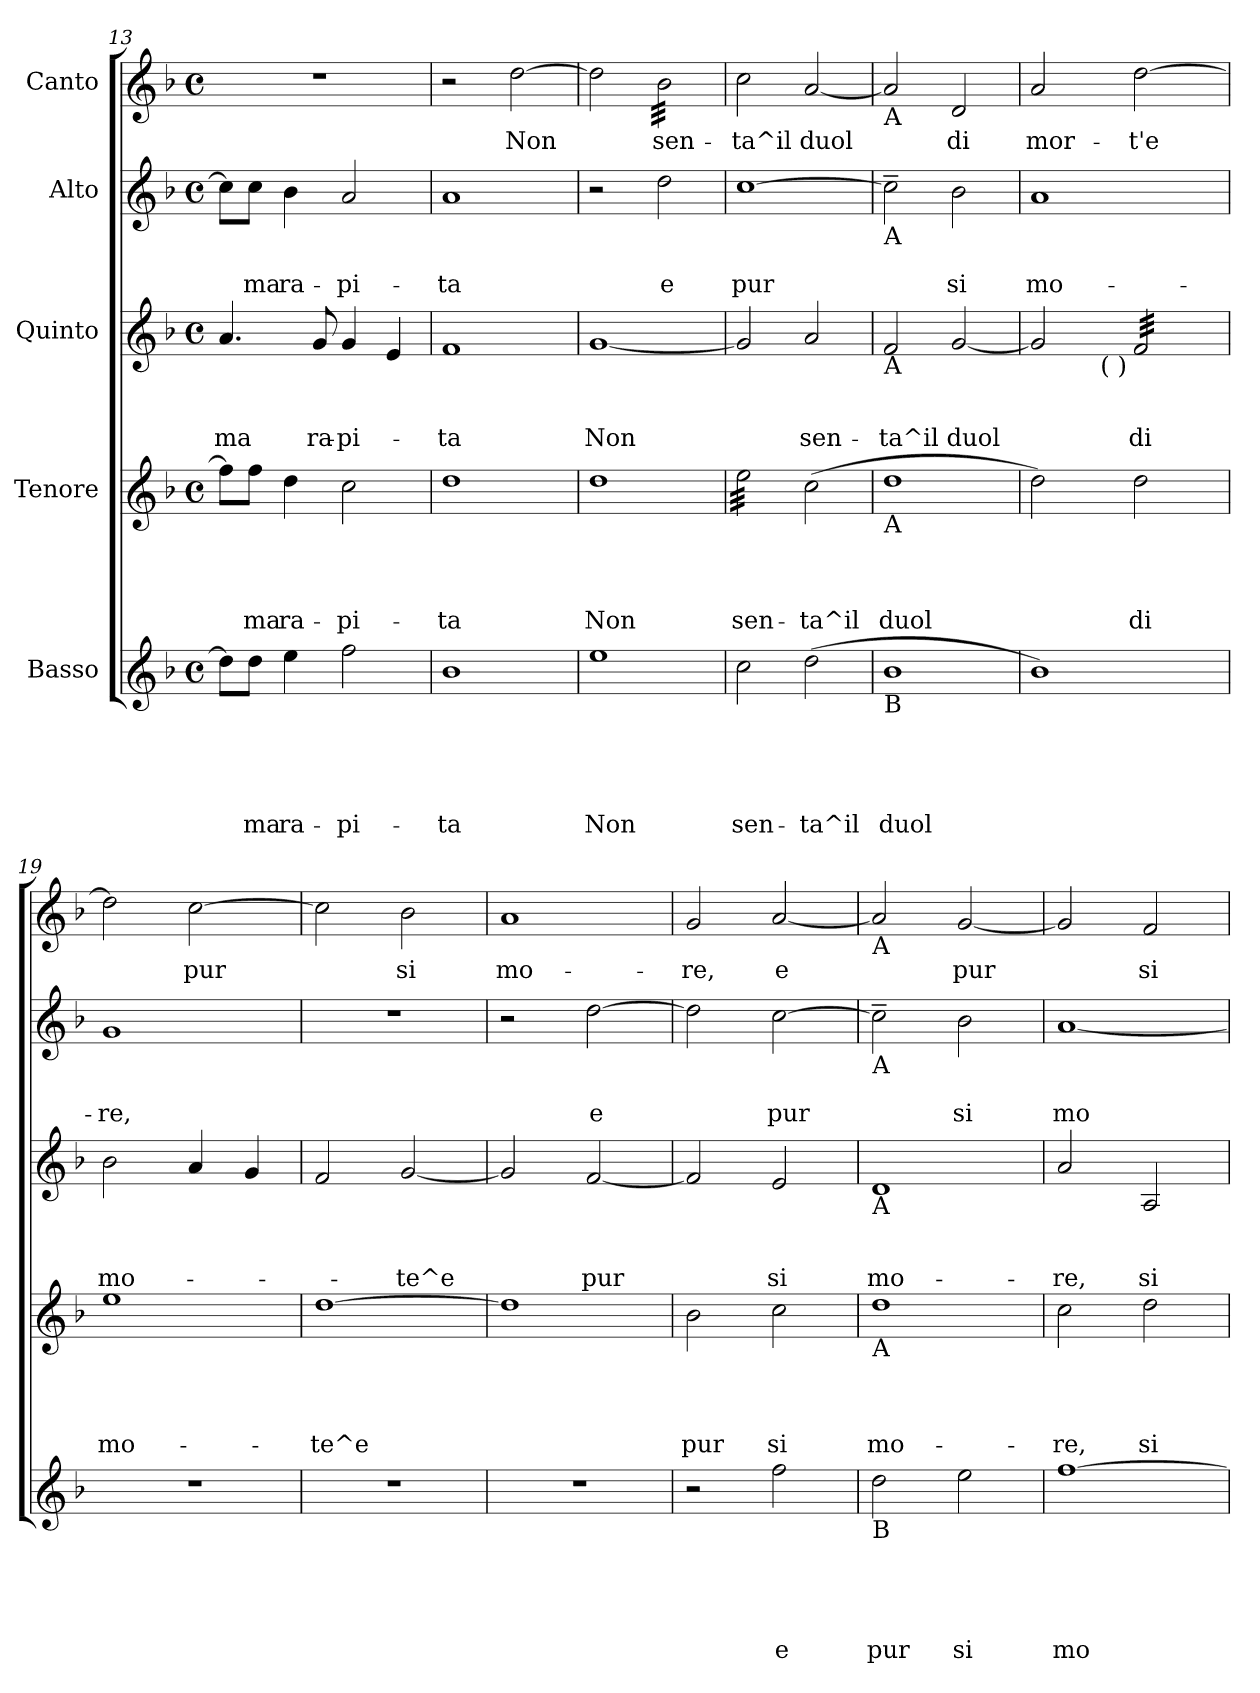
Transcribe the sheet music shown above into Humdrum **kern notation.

**kern	**text	**text	**text	**text	**text	**kern	**text	**text	**text	**text	**kern	**text	**text	**text	**kern	**text	**text	**kern	**text
*part5	*part5	*part5	*part5	*part5	*part5	*part4	*part4	*part4	*part4	*part4	*part3	*part3	*part3	*part3	*part2	*part2	*part2	*part1	*part1
*staff5	*staff5	*staff5	*staff5	*staff5	*staff5	*staff4	*staff4	*staff4	*staff4	*staff4	*staff3	*staff3	*staff3	*staff3	*staff2	*staff2	*staff2	*staff1	*staff1
*I"Basso	*	*	*	*	*	*I"Tenore	*	*	*	*	*I"Quinto	*	*	*	*I"Alto	*	*	*I"Canto	*
*clefG2	*	*	*	*	*	*clefG2	*	*	*	*	*clefG2	*	*	*	*clefG2	*	*	*clefG2	*
*k[b-]	*	*	*	*	*	*k[b-]	*	*	*	*	*k[b-]	*	*	*	*k[b-]	*	*	*k[b-]	*
*F:	*	*	*	*	*	*F:	*	*	*	*	*F:	*	*	*	*F:	*	*	*F:	*
*M4/4	*	*	*	*	*	*M4/4	*	*	*	*	*M4/4	*	*	*	*M4/4	*	*	*M4/4	*
*met(c)	*	*	*	*	*	*met(c)	*	*	*	*	*met(c)	*	*	*	*met(c)	*	*	*met(c)	*
=13	=13	=13	=13	=13	=13	=13	=13	=13	=13	=13	=13	=13	=13	=13	=13	=13	=13	=13	=13
!	!	!	!	!	!	!	!	!	!	!	!	!	!	!LO:LY:b	!	!	!	!	!
8dd\L]	.	.	.	.	.	8ff\L]	.	.	.	.	4.a/	.	.	-ma	8cc\L]	.	.	1r	.
!	!	!	!	!	!LO:LY:b	!	!	!	!	!LO:LY:b	!	!	!	!	!	!	!LO:LY:b	!	!
8dd\J	.	.	.	.	-ma	8ff\J	.	.	.	-ma	.	.	.	.	8cc\J	.	-ma	.	.
!	!	!	!	!	!LO:LY:b	!	!	!	!	!LO:LY:b	!	!	!	!	!	!	!LO:LY:b	!	!
4ee\	.	.	.	.	ra-	4dd\	.	.	.	ra-	.	.	.	.	4b-\	.	ra-	.	.
!	!	!	!	!	!	!	!	!	!	!	!	!	!	!LO:LY:b	!	!	!	!	!
.	.	.	.	.	.	.	.	.	.	.	8g/	.	.	ra-	.	.	.	.	.
!	!	!	!	!	!LO:LY:b	!	!	!	!	!LO:LY:b	!	!	!	!LO:LY:b	!	!	!LO:LY:b	!	!
2ff\	.	.	.	.	-pi-	2cc\	.	.	.	-pi-	4g/	.	.	-pi-	2a/	.	-pi-	.	.
.	.	.	.	.	.	.	.	.	.	.	4e/	.	.	.	.	.	.	.	.
=14	=14	=14	=14	=14	=14	=14	=14	=14	=14	=14	=14	=14	=14	=14	=14	=14	=14	=14	=14
!	!	!	!	!	!LO:LY:b	!	!	!	!	!LO:LY:b	!	!	!	!LO:LY:b	!	!	!LO:LY:b	!	!
1b-	.	.	.	.	-ta	1dd	.	.	.	-ta	1f	.	.	-ta	1a	.	-ta	2r	.
!	!	!	!	!	!	!	!	!	!	!	!	!	!	!	!	!	!	!	!LO:LY:b
.	.	.	.	.	.	.	.	.	.	.	.	.	.	.	.	.	.	[>2dd\	Non
=15	=15	=15	=15	=15	=15	=15	=15	=15	=15	=15	=15	=15	=15	=15	=15	=15	=15	=15	=15
!	!	!	!	!	!LO:LY:b	!	!	!	!	!LO:LY:b	!	!	!	!LO:LY:b	!	!	!	!	!
1ee	.	.	.	.	Non	1dd	.	.	.	Non	[<1g	.	.	Non	2r	.	.	2dd\]	.
!	!	!	!	!	!	!	!	!	!	!	!	!	!	!	!	!	!LO:LY:b	!	!LO:LY:b
*	*	*	*	*	*	*	*	*	*	*	*	*	*	*	*	*	*	*tremolo	*
.	.	.	.	.	.	.	.	.	.	.	.	.	.	.	2dd\	.	e	32b-\LLL	sen-
.	.	.	.	.	.	.	.	.	.	.	.	.	.	.	.	.	.	32b-\	.
.	.	.	.	.	.	.	.	.	.	.	.	.	.	.	.	.	.	32b-\	.
.	.	.	.	.	.	.	.	.	.	.	.	.	.	.	.	.	.	32b-\	.
.	.	.	.	.	.	.	.	.	.	.	.	.	.	.	.	.	.	32b-\	.
.	.	.	.	.	.	.	.	.	.	.	.	.	.	.	.	.	.	32b-\	.
.	.	.	.	.	.	.	.	.	.	.	.	.	.	.	.	.	.	32b-\	.
.	.	.	.	.	.	.	.	.	.	.	.	.	.	.	.	.	.	32b-\	.
.	.	.	.	.	.	.	.	.	.	.	.	.	.	.	.	.	.	32b-\	.
.	.	.	.	.	.	.	.	.	.	.	.	.	.	.	.	.	.	32b-\	.
.	.	.	.	.	.	.	.	.	.	.	.	.	.	.	.	.	.	32b-\	.
.	.	.	.	.	.	.	.	.	.	.	.	.	.	.	.	.	.	32b-\	.
.	.	.	.	.	.	.	.	.	.	.	.	.	.	.	.	.	.	32b-\	.
.	.	.	.	.	.	.	.	.	.	.	.	.	.	.	.	.	.	32b-\	.
.	.	.	.	.	.	.	.	.	.	.	.	.	.	.	.	.	.	32b-\	.
.	.	.	.	.	.	.	.	.	.	.	.	.	.	.	.	.	.	32b-\JJJ	.
*	*	*	*	*	*	*	*	*	*	*	*	*	*	*	*	*	*	*Xtremolo	*
=16	=16	=16	=16	=16	=16	=16	=16	=16	=16	=16	=16	=16	=16	=16	=16	=16	=16	=16	=16
!	!	!	!	!	!LO:LY:b	!	!	!	!	!LO:LY:b	!	!	!	!	!	!	!LO:LY:b	!	!LO:LY:b
*	*	*	*	*	*	*tremolo	*	*	*	*	*	*	*	*	*	*	*	*	*
2cc\	.	.	.	.	sen-	32ee\LLL	.	.	.	sen-	2g/]	.	.	.	[>1cc	.	pur	2cc\	-ta^il
.	.	.	.	.	.	32ee\	.	.	.	.	.	.	.	.	.	.	.	.	.
.	.	.	.	.	.	32ee\	.	.	.	.	.	.	.	.	.	.	.	.	.
.	.	.	.	.	.	32ee\	.	.	.	.	.	.	.	.	.	.	.	.	.
.	.	.	.	.	.	32ee\	.	.	.	.	.	.	.	.	.	.	.	.	.
.	.	.	.	.	.	32ee\	.	.	.	.	.	.	.	.	.	.	.	.	.
.	.	.	.	.	.	32ee\	.	.	.	.	.	.	.	.	.	.	.	.	.
.	.	.	.	.	.	32ee\	.	.	.	.	.	.	.	.	.	.	.	.	.
.	.	.	.	.	.	32ee\	.	.	.	.	.	.	.	.	.	.	.	.	.
.	.	.	.	.	.	32ee\	.	.	.	.	.	.	.	.	.	.	.	.	.
.	.	.	.	.	.	32ee\	.	.	.	.	.	.	.	.	.	.	.	.	.
.	.	.	.	.	.	32ee\	.	.	.	.	.	.	.	.	.	.	.	.	.
.	.	.	.	.	.	32ee\	.	.	.	.	.	.	.	.	.	.	.	.	.
.	.	.	.	.	.	32ee\	.	.	.	.	.	.	.	.	.	.	.	.	.
.	.	.	.	.	.	32ee\	.	.	.	.	.	.	.	.	.	.	.	.	.
.	.	.	.	.	.	32ee\JJJ	.	.	.	.	.	.	.	.	.	.	.	.	.
*	*	*	*	*	*	*Xtremolo	*	*	*	*	*	*	*	*	*	*	*	*	*
!	!	!	!	!	!LO:LY:b	!	!	!	!	!LO:LY:b	!	!	!	!LO:LY:b	!	!	!	!	!LO:LY:b
(<2dd\	.	.	.	.	-ta^il	(<2cc\	.	.	.	-ta^il	2a/	.	.	sen-	.	.	.	[>2a/	duol
!!LO:PB:g=z
=17	=17	=17	=17	=17	=17	=17	=17	=17	=17	=17	=17	=17	=17	=17	=17	=17	=17	=17	=17
!	!	!	!	!	!	!	!	!	!	!	!	!	!	!	!	!	!	!LO:TX:b:t=A	!
!	!	!	!	!	!	!	!	!	!	!	!	!	!	!	!LO:TX:b:t=A	!	!	!	!
!	!	!	!	!	!	!	!	!	!	!	!LO:TX:b:t=A	!	!	!	!	!	!	!	!
!	!	!	!	!	!	!LO:TX:b:t=A	!	!	!	!	!	!	!	!	!	!	!	!	!
!LO:TX:b:t=B	!	!	!	!	!	!	!	!	!	!	!	!	!	!	!	!	!	!	!
!	!	!	!	!	!LO:LY:b	!	!	!	!	!LO:LY:b	!	!	!	!LO:LY:b	!	!	!	!	!
1b-	.	.	.	.	duol	1dd	.	.	.	duol	2f/	.	.	-ta^il	2cc~>\]	.	.	2a/]	.
!	!	!	!	!	!	!	!	!	!	!	!	!	!	!LO:LY:b	!	!	!LO:LY:b	!	!LO:LY:b
.	.	.	.	.	.	.	.	.	.	.	[<2g/	.	.	duol	2b-\	.	si	2d/	di
=18	=18	=18	=18	=18	=18	=18	=18	=18	=18	=18	=18	=18	=18	=18	=18	=18	=18	=18	=18
!	!	!	!	!	!	!	!	!	!	!	!	!	!	!	!	!	!LO:LY:b	!	!LO:LY:b
*	*	*	*	*	*	*	*	*	*	*	*^	*	*	*	*	*	*	*	*
1b-)	.	.	.	.	.	2dd\)	.	.	.	.	2g/]	4ryy	.	.	.	1a	.	mo-	2a/	mor-
.	.	.	.	.	.	.	.	.	.	.	.	16.ryy	.	.	.	.	.	.	.	.
!	!	!	!	!	!	!	!	!	!	!	!	!LO:TX:b:t=( )	!	!	!	!	!	!	!	!
.	.	.	.	.	.	.	.	.	.	.	.	2ryy	.	.	.	.	.	.	.	.
!	!	!	!	!	!	!	!	!	!	!LO:LY:b	!	!	!	!	!LO:LY:b	!	!	!	!	!LO:LY:b
*	*	*	*	*	*	*	*	*	*	*	*tremolo	*	*	*	*	*	*	*	*	*
.	.	.	.	.	.	2dd\	.	.	.	di	32f/LLL	.	.	.	di	.	.	.	[>2dd\	-t'e
.	.	.	.	.	.	.	.	.	.	.	32f/	.	.	.	.	.	.	.	.	.
.	.	.	.	.	.	.	.	.	.	.	32f/	.	.	.	.	.	.	.	.	.
.	.	.	.	.	.	.	.	.	.	.	32f/	.	.	.	.	.	.	.	.	.
.	.	.	.	.	.	.	.	.	.	.	32f/	.	.	.	.	.	.	.	.	.
.	.	.	.	.	.	.	.	.	.	.	32f/	.	.	.	.	.	.	.	.	.
.	.	.	.	.	.	.	.	.	.	.	32f/	.	.	.	.	.	.	.	.	.
.	.	.	.	.	.	.	.	.	.	.	32f/	.	.	.	.	.	.	.	.	.
.	.	.	.	.	.	.	.	.	.	.	32f/	.	.	.	.	.	.	.	.	.
.	.	.	.	.	.	.	.	.	.	.	32f/	.	.	.	.	.	.	.	.	.
.	.	.	.	.	.	.	.	.	.	.	32f/	.	.	.	.	.	.	.	.	.
.	.	.	.	.	.	.	.	.	.	.	32f/	8ryy	.	.	.	.	.	.	.	.
.	.	.	.	.	.	.	.	.	.	.	32f/	.	.	.	.	.	.	.	.	.
.	.	.	.	.	.	.	.	.	.	.	32f/	.	.	.	.	.	.	.	.	.
.	.	.	.	.	.	.	.	.	.	.	32f/	.	.	.	.	.	.	.	.	.
.	.	.	.	.	.	.	.	.	.	.	32f/JJJ	32ryy	.	.	.	.	.	.	.	.
*	*	*	*	*	*	*	*	*	*	*	*Xtremolo	*	*	*	*	*	*	*	*	*
=19	=19	=19	=19	=19	=19	=19	=19	=19	=19	=19	=19	=19	=19	=19	=19	=19	=19	=19	=19	=19
!	!	!	!	!	!	!	!	!	!	!LO:LY:b	!	!	!	!	!LO:LY:b	!	!	!LO:LY:b	!	!
*	*	*	*	*	*	*	*	*	*	*	*v	*v	*	*	*	*	*	*	*	*
1r	.	.	.	.	.	1ee	.	.	.	mo-	2b-\	.	.	mo-	1g	.	-re,	2dd\]	.
!	!	!	!	!	!	!	!	!	!	!	!	!	!	!	!	!	!	!	!LO:LY:b
.	.	.	.	.	.	.	.	.	.	.	4a/	.	.	.	.	.	.	[>2cc\	pur
.	.	.	.	.	.	.	.	.	.	.	4g/	.	.	.	.	.	.	.	.
=20	=20	=20	=20	=20	=20	=20	=20	=20	=20	=20	=20	=20	=20	=20	=20	=20	=20	=20	=20
!	!	!	!	!	!	!	!	!	!	!LO:LY:b	!	!	!	!	!	!	!	!	!
1r	.	.	.	.	.	[>1dd	.	.	.	-te^e	2f/	.	.	.	1r	.	.	2cc\]	.
!	!	!	!	!	!	!	!	!	!	!	!	!	!	!LO:LY:b	!	!	!	!	!LO:LY:b
.	.	.	.	.	.	.	.	.	.	.	[<2g/	.	.	-te^e	.	.	.	2b-\	si
=21	=21	=21	=21	=21	=21	=21	=21	=21	=21	=21	=21	=21	=21	=21	=21	=21	=21	=21	=21
!	!	!	!	!	!	!	!	!	!	!	!	!	!	!	!	!	!	!	!LO:LY:b
1r	.	.	.	.	.	1dd]	.	.	.	.	2g/]	.	.	.	2r	.	.	1a	mo-
!	!	!	!	!	!	!	!	!	!	!	!	!	!	!LO:LY:b	!	!	!LO:LY:b	!	!
.	.	.	.	.	.	.	.	.	.	.	[<2f/	.	.	pur	[>2dd\	.	e	.	.
=22	=22	=22	=22	=22	=22	=22	=22	=22	=22	=22	=22	=22	=22	=22	=22	=22	=22	=22	=22
!	!	!	!	!	!	!	!	!	!	!LO:LY:b	!	!	!	!	!	!	!	!	!LO:LY:b
2r	.	.	.	.	.	2b-\	.	.	.	pur	2f/]	.	.	.	2dd\]	.	.	2g/	-re,
!	!	!	!	!	!LO:LY:b	!	!	!	!	!LO:LY:b	!	!	!	!LO:LY:b	!	!	!LO:LY:b	!	!LO:LY:b
2ff\	.	.	.	.	e	2cc\	.	.	.	si	2e/	.	.	si	[<2cc\	.	pur	[<2a/	e
!!LO:LB:g=z
=23	=23	=23	=23	=23	=23	=23	=23	=23	=23	=23	=23	=23	=23	=23	=23	=23	=23	=23	=23
!	!	!	!	!	!	!	!	!	!	!	!	!	!	!	!	!	!	!LO:TX:b:t=A	!
!	!	!	!	!	!	!	!	!	!	!	!	!	!	!	!LO:TX:b:t=A	!	!	!	!
!	!	!	!	!	!	!	!	!	!	!	!LO:TX:b:t=A	!	!	!	!	!	!	!	!
!	!	!	!	!	!	!LO:TX:b:t=A	!	!	!	!	!	!	!	!	!	!	!	!	!
!LO:TX:b:t=B	!	!	!	!	!	!	!	!	!	!	!	!	!	!	!	!	!	!	!
!	!	!	!	!	!LO:LY:b	!	!	!	!	!LO:LY:b	!	!	!	!LO:LY:b	!	!	!	!	!
2dd\	.	.	.	.	pur	1dd	.	.	.	mo-	1d	.	.	mo-	2cc~>\]	.	.	2a/]	.
!	!	!	!	!	!LO:LY:b	!	!	!	!	!	!	!	!	!	!	!	!LO:LY:b	!	!LO:LY:b
2ee\	.	.	.	.	si	.	.	.	.	.	.	.	.	.	2b-\	.	si	[<2g/	pur
=24	=24	=24	=24	=24	=24	=24	=24	=24	=24	=24	=24	=24	=24	=24	=24	=24	=24	=24	=24
!	!	!	!	!	!LO:LY:b	!	!	!	!	!LO:LY:b	!	!	!	!LO:LY:b	!	!	!LO:LY:b	!	!
[>1ff	.	.	.	.	mo-	2cc\	.	.	.	-re,	2a/	.	.	-re,	[<1a	.	mo-	2g/]	.
!	!	!	!	!	!	!	!	!	!	!LO:LY:b	!	!	!	!LO:LY:b	!	!	!	!	!LO:LY:b
.	.	.	.	.	.	2dd\	.	.	.	si	2A/	.	.	si	.	.	.	2f/	si
=	=	=	=	=	=	=	=	=	=	=	=	=	=	=	=	=	=	=	=
*-	*-	*-	*-	*-	*-	*-	*-	*-	*-	*-	*-	*-	*-	*-	*-	*-	*-	*-	*-
